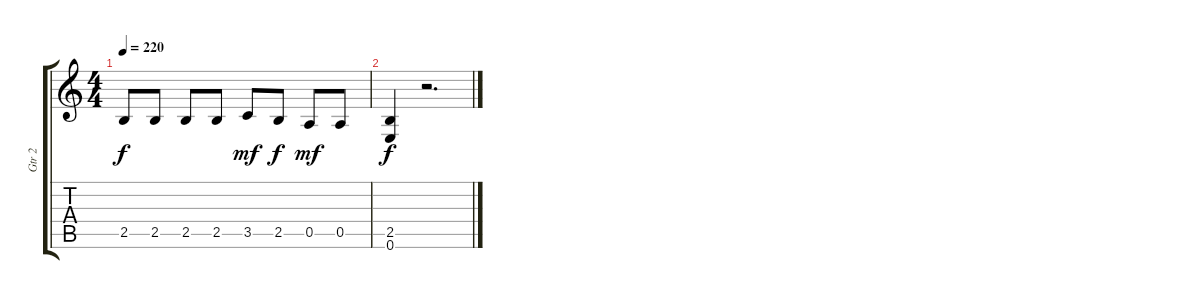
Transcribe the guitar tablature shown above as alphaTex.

\track ("Gtr 2" "Gtr 2") {instrument distortionguitar}
\staff {score tabs}
\tuning (E4 B3 G3 D3 A2 E2) {hide}
\ts (4 4)
\tempo 220
\clef g2
\ks c
2.5.8{dy f} 2.5.8 2.5.8 2.5.8 3.5.8{dy mf} 2.5.8{dy f} 0.5.8{dy mf} 0.5.8 |
(2.5 0.6).4{dy f} r.2{d}
